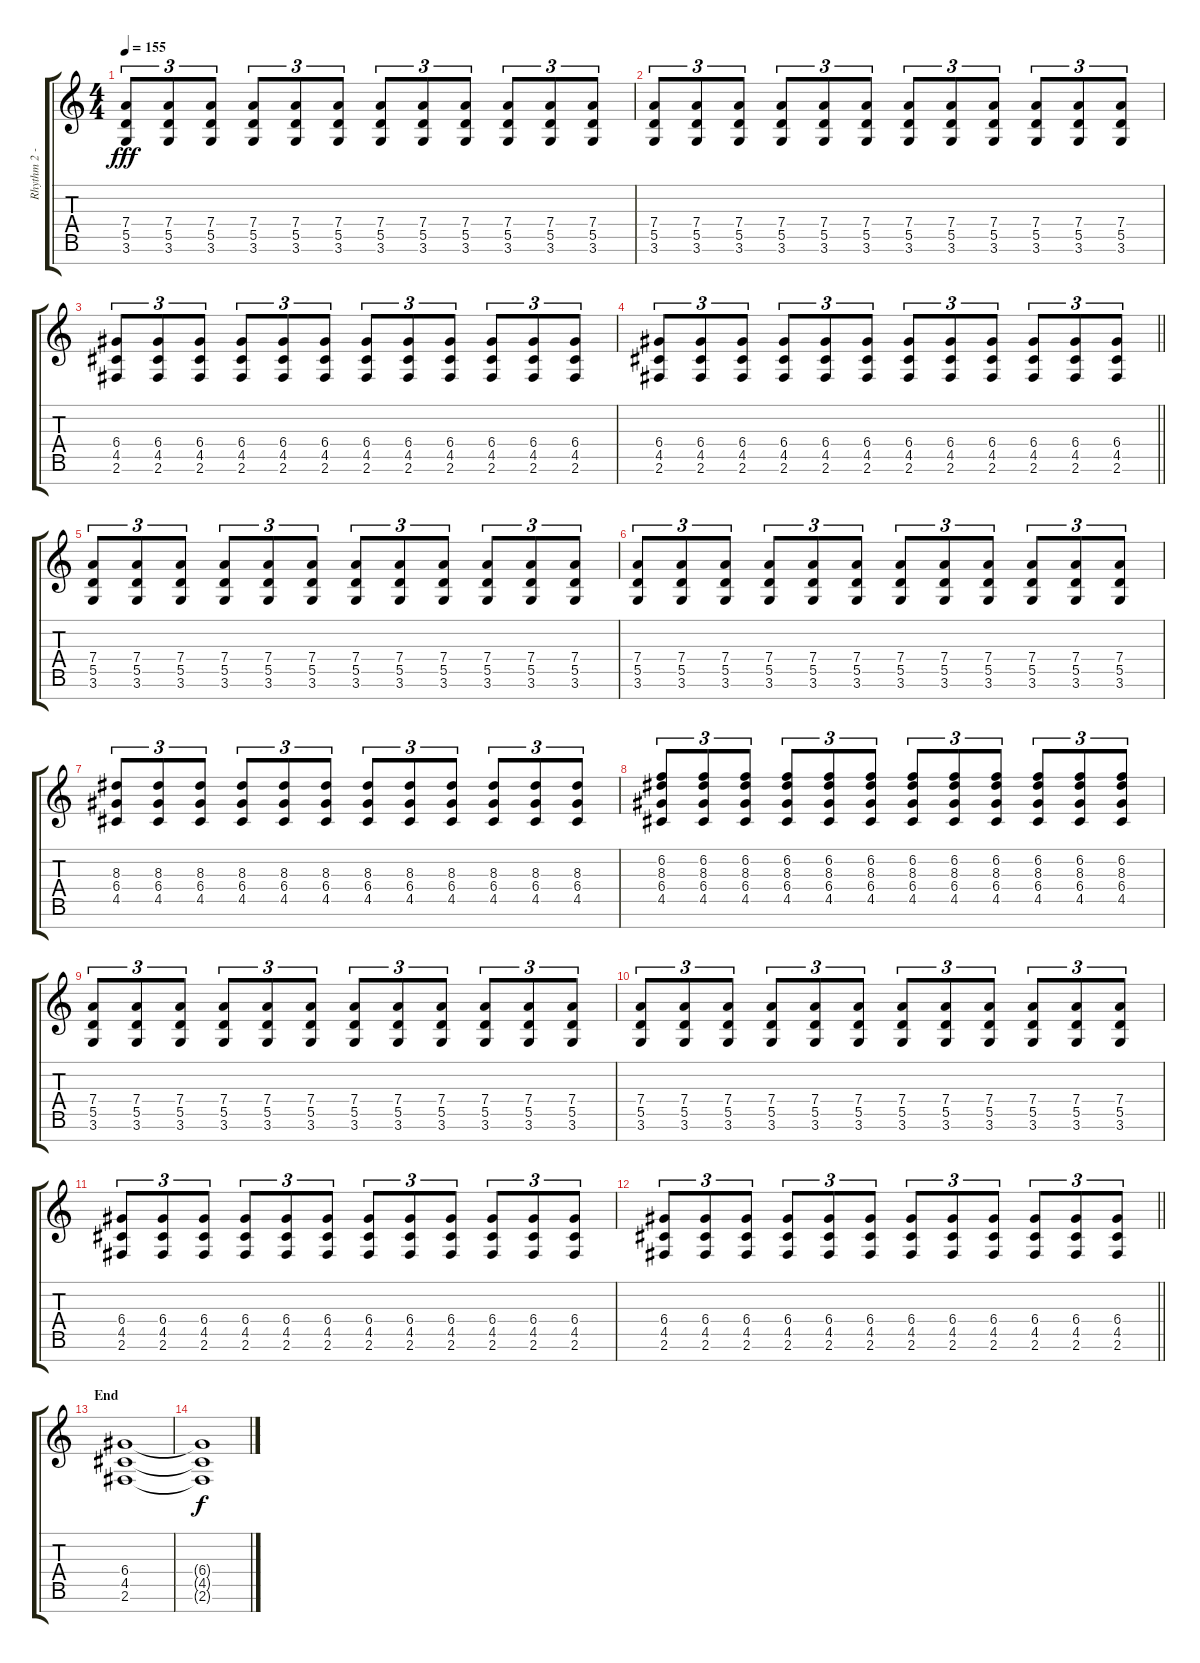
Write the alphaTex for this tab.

\track ("Rhythm 2 - Scott" "Rhythm 2 -") {instrument distortionguitar}
\staff {score tabs}
\tuning (E4 B3 G3 D3 A2 E2 B1) {hide}
\ts (4 4)
\tempo 155
\clef g2
\ks c
(7.4 5.5 3.6).8{tu (3 2) dy fff} (7.4 5.5 3.6).8{tu (3 2)} (7.4 5.5 3.6).8{tu (3 2)} (7.4 5.5 3.6).8{tu (3 2)} (7.4 5.5 3.6).8{tu (3 2)} (7.4 5.5 3.6).8{tu (3 2)} (7.4 5.5 3.6).8{tu (3 2)} (7.4 5.5 3.6).8{tu (3 2)} (7.4 5.5 3.6).8{tu (3 2)} (7.4 5.5 3.6).8{tu (3 2)} (7.4 5.5 3.6).8{tu (3 2)} (7.4 5.5 3.6).8{tu (3 2)} |
(7.4 5.5 3.6).8{tu (3 2)} (7.4 5.5 3.6).8{tu (3 2)} (7.4 5.5 3.6).8{tu (3 2)} (7.4 5.5 3.6).8{tu (3 2)} (7.4 5.5 3.6).8{tu (3 2)} (7.4 5.5 3.6).8{tu (3 2)} (7.4 5.5 3.6).8{tu (3 2)} (7.4 5.5 3.6).8{tu (3 2)} (7.4 5.5 3.6).8{tu (3 2)} (7.4 5.5 3.6).8{tu (3 2)} (7.4 5.5 3.6).8{tu (3 2)} (7.4 5.5 3.6).8{tu (3 2)} |
(6.4 4.5 2.6).8{tu (3 2)} (6.4 4.5 2.6).8{tu (3 2)} (6.4 4.5 2.6).8{tu (3 2)} (6.4 4.5 2.6).8{tu (3 2)} (6.4 4.5 2.6).8{tu (3 2)} (6.4 4.5 2.6).8{tu (3 2)} (6.4 4.5 2.6).8{tu (3 2)} (6.4 4.5 2.6).8{tu (3 2)} (6.4 4.5 2.6).8{tu (3 2)} (6.4 4.5 2.6).8{tu (3 2)} (6.4 4.5 2.6).8{tu (3 2)} (6.4 4.5 2.6).8{tu (3 2)} |
\barLineRight lightlight
(6.4 4.5 2.6).8{tu (3 2)} (6.4 4.5 2.6).8{tu (3 2)} (6.4 4.5 2.6).8{tu (3 2)} (6.4 4.5 2.6).8{tu (3 2)} (6.4 4.5 2.6).8{tu (3 2)} (6.4 4.5 2.6).8{tu (3 2)} (6.4 4.5 2.6).8{tu (3 2)} (6.4 4.5 2.6).8{tu (3 2)} (6.4 4.5 2.6).8{tu (3 2)} (6.4 4.5 2.6).8{tu (3 2)} (6.4 4.5 2.6).8{tu (3 2)} (6.4 4.5 2.6).8{tu (3 2)} |
\section ("" "")
(7.4 5.5 3.6).8{tu (3 2)} (7.4 5.5 3.6).8{tu (3 2)} (7.4 5.5 3.6).8{tu (3 2)} (7.4 5.5 3.6).8{tu (3 2)} (7.4 5.5 3.6).8{tu (3 2)} (7.4 5.5 3.6).8{tu (3 2)} (7.4 5.5 3.6).8{tu (3 2)} (7.4 5.5 3.6).8{tu (3 2)} (7.4 5.5 3.6).8{tu (3 2)} (7.4 5.5 3.6).8{tu (3 2)} (7.4 5.5 3.6).8{tu (3 2)} (7.4 5.5 3.6).8{tu (3 2)} |
(7.4 5.5 3.6).8{tu (3 2)} (7.4 5.5 3.6).8{tu (3 2)} (7.4 5.5 3.6).8{tu (3 2)} (7.4 5.5 3.6).8{tu (3 2)} (7.4 5.5 3.6).8{tu (3 2)} (7.4 5.5 3.6).8{tu (3 2)} (7.4 5.5 3.6).8{tu (3 2)} (7.4 5.5 3.6).8{tu (3 2)} (7.4 5.5 3.6).8{tu (3 2)} (7.4 5.5 3.6).8{tu (3 2)} (7.4 5.5 3.6).8{tu (3 2)} (7.4 5.5 3.6).8{tu (3 2)} |
(8.3 6.4 4.5).8{tu (3 2)} (8.3 6.4 4.5).8{tu (3 2)} (8.3 6.4 4.5).8{tu (3 2)} (8.3 6.4 4.5).8{tu (3 2)} (8.3 6.4 4.5).8{tu (3 2)} (8.3 6.4 4.5).8{tu (3 2)} (8.3 6.4 4.5).8{tu (3 2)} (8.3 6.4 4.5).8{tu (3 2)} (8.3 6.4 4.5).8{tu (3 2)} (8.3 6.4 4.5).8{tu (3 2)} (8.3 6.4 4.5).8{tu (3 2)} (8.3 6.4 4.5).8{tu (3 2)} |
(6.2 8.3 6.4 4.5).8{tu (3 2)} (6.2 8.3 6.4 4.5).8{tu (3 2)} (6.2 8.3 6.4 4.5).8{tu (3 2)} (6.2 8.3 6.4 4.5).8{tu (3 2)} (6.2 8.3 6.4 4.5).8{tu (3 2)} (6.2 8.3 6.4 4.5).8{tu (3 2)} (6.2 8.3 6.4 4.5).8{tu (3 2)} (6.2 8.3 6.4 4.5).8{tu (3 2)} (6.2 8.3 6.4 4.5).8{tu (3 2)} (6.2 8.3 6.4 4.5).8{tu (3 2)} (6.2 8.3 6.4 4.5).8{tu (3 2)} (6.2 8.3 6.4 4.5).8{tu (3 2)} |
(7.4 5.5 3.6).8{tu (3 2)} (7.4 5.5 3.6).8{tu (3 2)} (7.4 5.5 3.6).8{tu (3 2)} (7.4 5.5 3.6).8{tu (3 2)} (7.4 5.5 3.6).8{tu (3 2)} (7.4 5.5 3.6).8{tu (3 2)} (7.4 5.5 3.6).8{tu (3 2)} (7.4 5.5 3.6).8{tu (3 2)} (7.4 5.5 3.6).8{tu (3 2)} (7.4 5.5 3.6).8{tu (3 2)} (7.4 5.5 3.6).8{tu (3 2)} (7.4 5.5 3.6).8{tu (3 2)} |
(7.4 5.5 3.6).8{tu (3 2)} (7.4 5.5 3.6).8{tu (3 2)} (7.4 5.5 3.6).8{tu (3 2)} (7.4 5.5 3.6).8{tu (3 2)} (7.4 5.5 3.6).8{tu (3 2)} (7.4 5.5 3.6).8{tu (3 2)} (7.4 5.5 3.6).8{tu (3 2)} (7.4 5.5 3.6).8{tu (3 2)} (7.4 5.5 3.6).8{tu (3 2)} (7.4 5.5 3.6).8{tu (3 2)} (7.4 5.5 3.6).8{tu (3 2)} (7.4 5.5 3.6).8{tu (3 2)} |
(6.4 4.5 2.6).8{tu (3 2)} (6.4 4.5 2.6).8{tu (3 2)} (6.4 4.5 2.6).8{tu (3 2)} (6.4 4.5 2.6).8{tu (3 2)} (6.4 4.5 2.6).8{tu (3 2)} (6.4 4.5 2.6).8{tu (3 2)} (6.4 4.5 2.6).8{tu (3 2)} (6.4 4.5 2.6).8{tu (3 2)} (6.4 4.5 2.6).8{tu (3 2)} (6.4 4.5 2.6).8{tu (3 2)} (6.4 4.5 2.6).8{tu (3 2)} (6.4 4.5 2.6).8{tu (3 2)} |
\barLineRight lightlight
(6.4 4.5 2.6).8{tu (3 2)} (6.4 4.5 2.6).8{tu (3 2)} (6.4 4.5 2.6).8{tu (3 2)} (6.4 4.5 2.6).8{tu (3 2)} (6.4 4.5 2.6).8{tu (3 2)} (6.4 4.5 2.6).8{tu (3 2)} (6.4 4.5 2.6).8{tu (3 2)} (6.4 4.5 2.6).8{tu (3 2)} (6.4 4.5 2.6).8{tu (3 2)} (6.4 4.5 2.6).8{tu (3 2)} (6.4 4.5 2.6).8{tu (3 2)} (6.4 4.5 2.6).8{tu (3 2)} |
\section ("" "End")
(6.4 4.5 2.6).1{volume 0} |
(6.4{t} 4.5{t} 2.6{t}).1{dy f}
